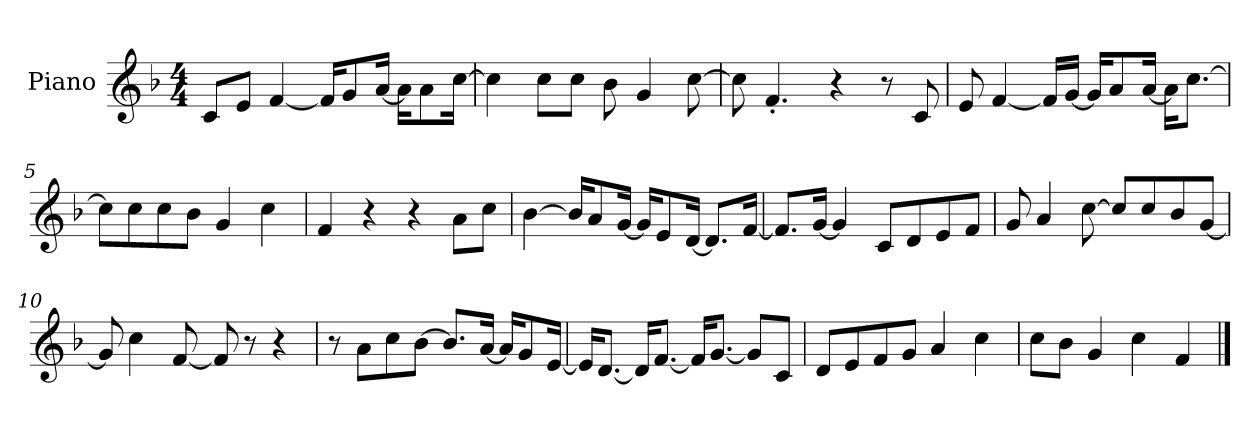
**kern
*part1
*staff1
*I"Piano
*I'P-no
*clefG2
*k[b-]
*M4/4
*MM90
=1
8c/L
8e/J
[4f/
16f/KL]
8g/
[16a/Jk
16a\KL]
8a\
[16cc\Jk
=2
4cc\]
8cc\L
8cc\J
8b-\
4g/
[8cc\
=3
8cc\]
4.f'/
4r
8r
8c/
=4
8e/
[4f/
16f/LL]
[16g/JJ
16g/KL]
8a/
[16a/Jk
16a\KL]
[8.cc\J
=5
8cc\L]
8cc\
8cc\
8b-\J
4g/
4cc\
!!LO:LB:g=z
=6
4f/
4r
4r
8a\L
8cc\J
=7
[4b-\
16b-/KL]
8a/
[16g/Jk
16g/KL]
8e/
[16d/Jk
8.d/L]
[16f/Jk
=8
8.f/L]
[16g/Jk
4g/]
8c/L
8d/
8e/
8f/J
=9
8g/
4a/
[8cc\
8cc/L]
8cc/
8b-/
[8g/J
=10
8g/]
4cc\
[8f/
8f/]
8r
4r
!!LO:LB:g=z
=11
8r
8a\L
8cc\
[8b-\J
8.b-/L]
[16a/Jk
16a/KL]
8g/
[16e/Jk
=12
16e/KL]
[8.d/J
16d/KL]
[8.f/J
16f/KL]
[8.g/J
8g/L]
8c/J
=13
8d/L
8e/
8f/
8g/J
4a/
4cc\
=14
8cc\L
8b-\J
4g/
4cc\
4f/
==
*-
